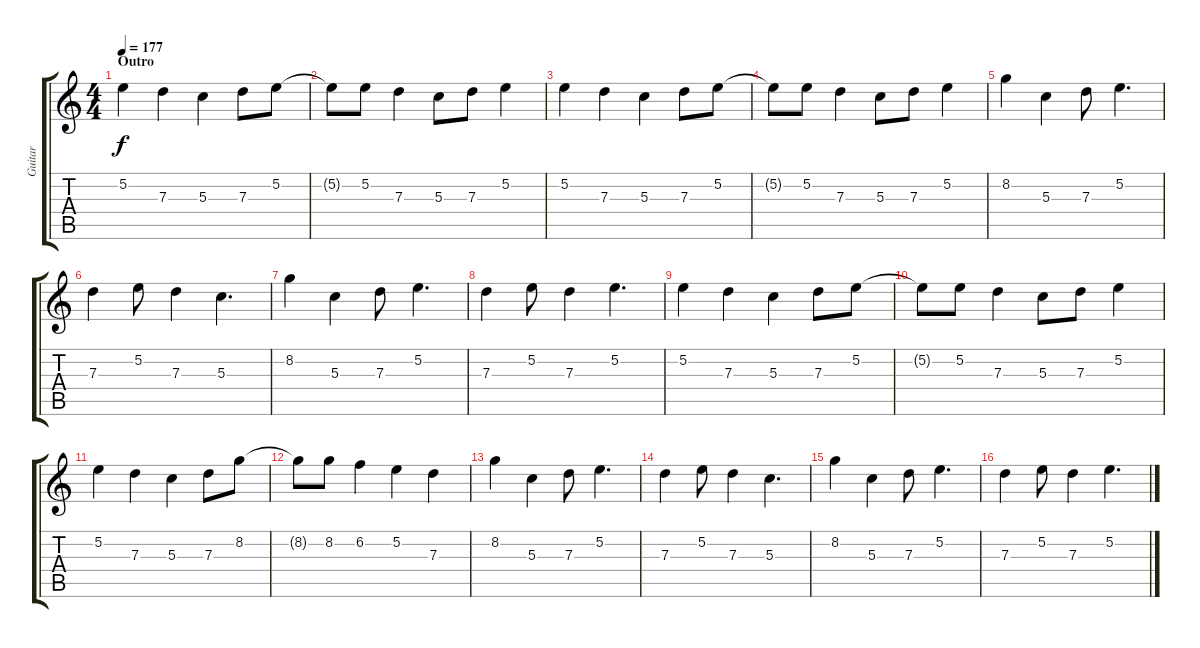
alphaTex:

\track ("Guitar" "Guitar") {instrument distortionguitar}
\staff {score tabs}
\tuning (E4 B3 G3 D3 A2 E2) {hide}
\ts (4 4)
\section ("" "Outro")
\tempo 177
\clef g2
\ks c
5.2.4{dy f} 7.3.4 5.3.4 7.3.8 5.2.8 |
5.2{t}.8 5.2.8 7.3.4 5.3.8 7.3.8 5.2.4 |
5.2.4 7.3.4 5.3.4 7.3.8 5.2.8 |
5.2{t}.8 5.2.8 7.3.4 5.3.8 7.3.8 5.2.4 |
8.2.4 5.3.4 7.3.8 5.2.4{d} |
7.3.4 5.2.8 7.3.4 5.3.4{d} |
8.2.4 5.3.4 7.3.8 5.2.4{d} |
7.3.4 5.2.8 7.3.4 5.2.4{d} |
5.2.4 7.3.4 5.3.4 7.3.8 5.2.8 |
5.2{t}.8 5.2.8 7.3.4 5.3.8 7.3.8 5.2.4 |
5.2.4 7.3.4 5.3.4 7.3.8 8.2.8 |
8.2{t}.8 8.2.8 6.2.4 5.2.4 7.3.4 |
8.2.4 5.3.4 7.3.8 5.2.4{d} |
7.3.4 5.2.8 7.3.4 5.3.4{d} |
8.2.4 5.3.4 7.3.8 5.2.4{d} |
7.3.4 5.2.8 7.3.4 5.2.4{d}
